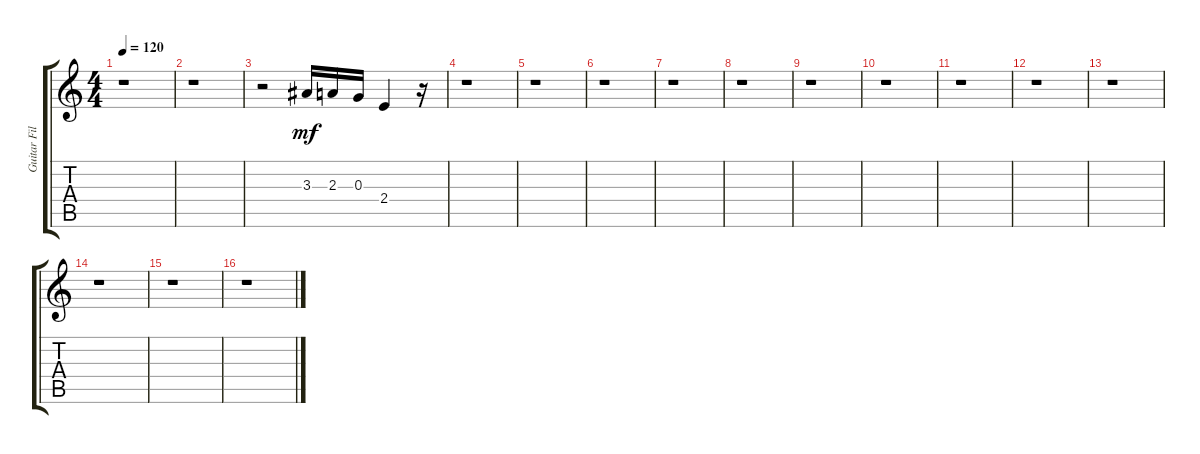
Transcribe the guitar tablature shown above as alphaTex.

\track ("Guitar Fills" "Guitar Fil") {instrument distortionguitar}
\staff {score tabs}
\tuning (E4 B3 G3 D3 A2 E2) {hide}
\ts (4 4)
\tempo 120
\clef g2
\ks c
r.1{dy f} |
r.1 |
r.2 3.3.16{dy mf balance 8 instrument overdrivenguitar} 2.3.16 0.3.16 2.4.4 r.16 |
r.1 |
r.1 |
r.1 |
r.1 |
r.1 |
r.1 |
r.1 |
r.1 |
r.1 |
r.1 |
r.1 |
r.1 |
r.1
